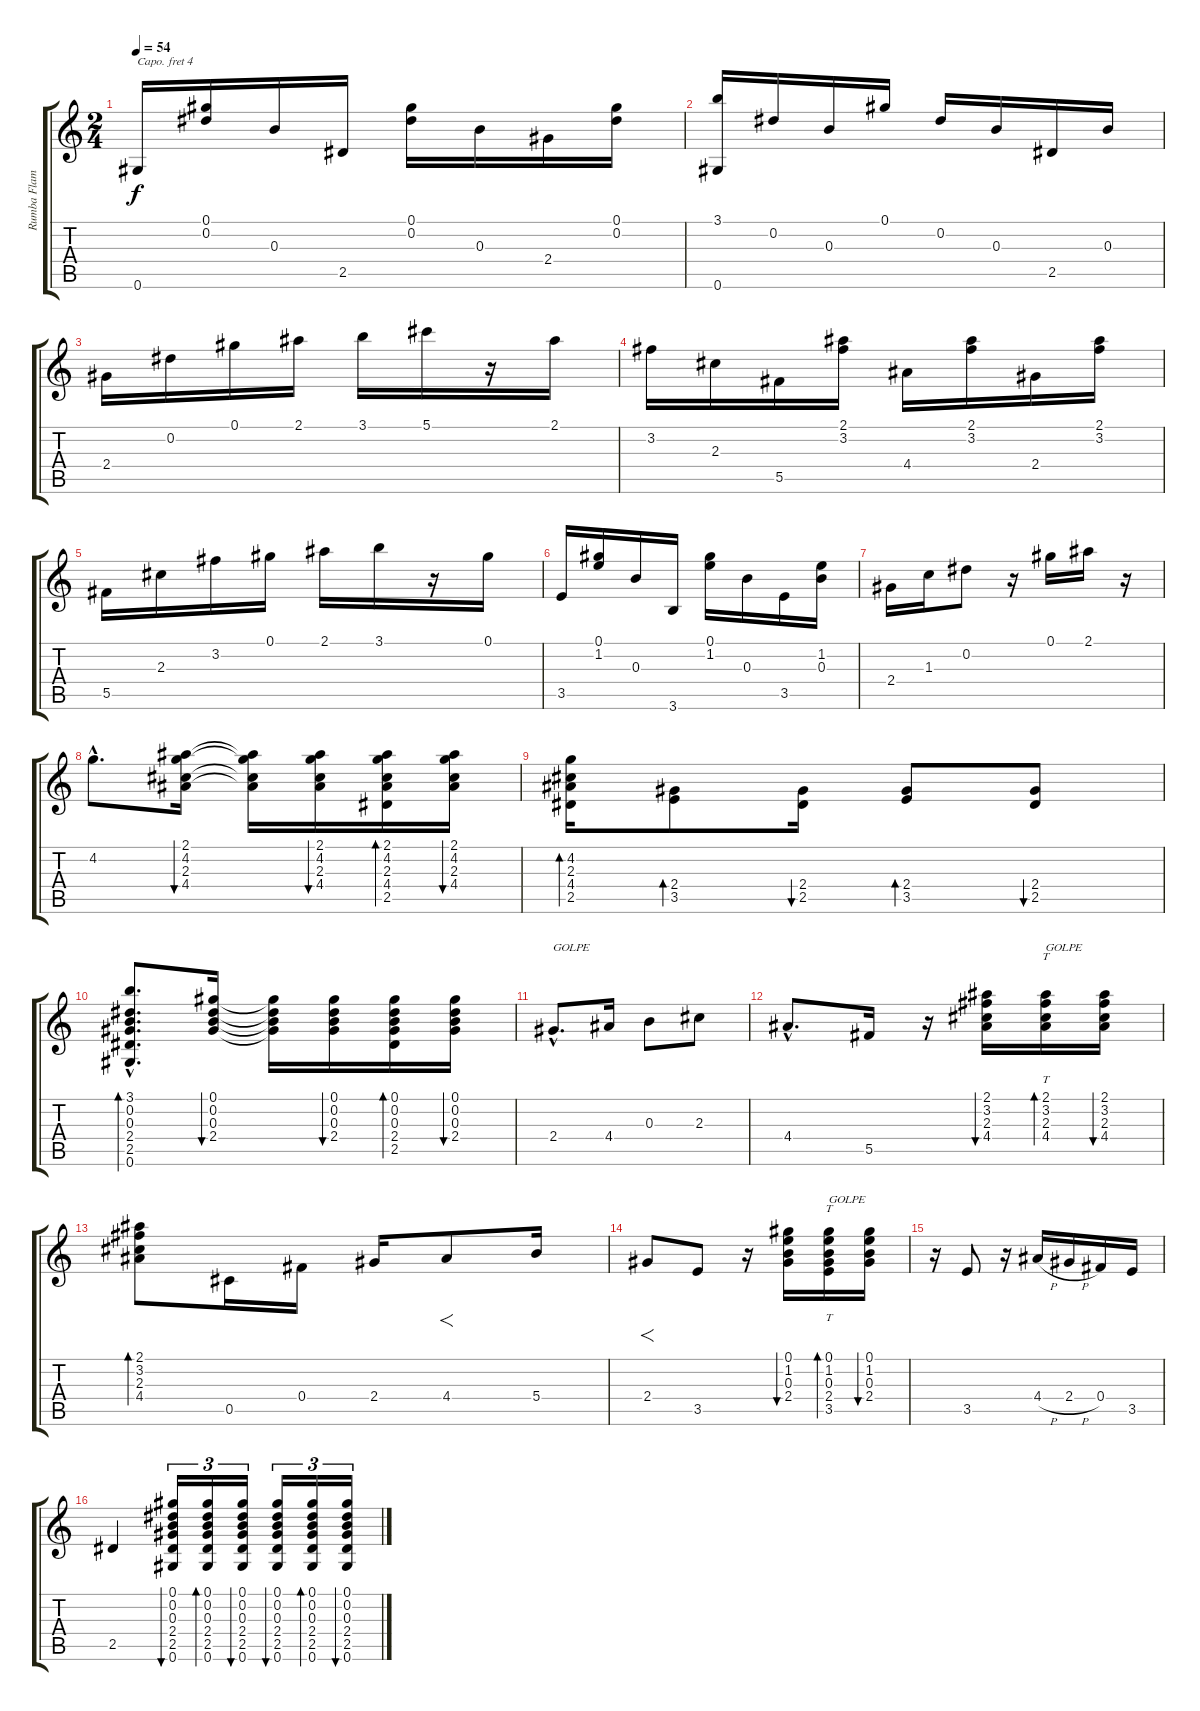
\track ("Rumba Flamenca" "Rumba Flam") {instrument acousticguitarnylon}
\staff {score tabs}
\capo 4
\tuning (E4 B3 G3 D3 A2 E2) {hide}
\ts (2 4)
\tempo 54
\clef g2
\ks c
0.6.16{dy f} (0.1 0.2).16 0.3.16 2.5.16 (0.1 0.2).16 0.3.16 2.4.16 (0.1 0.2).16 |
(3.1 0.6).16 0.2.16 0.3.16 0.1.16 0.2.16 0.3.16 2.5.16 0.3.16 |
2.4.16 0.2.16 0.1.16 2.1.16 3.1.16 5.1.16 r.16 2.1.16 |
3.2.16 2.3.16 5.5.16 (2.1 3.2).16 4.4.16 (2.1 3.2).16 2.4.16 (2.1 3.2).16 |
5.5.16 2.3.16 3.2.16 0.1.16 2.1.16 3.1.16 r.16 0.1.16 |
3.5.16 (0.1 1.2).16 0.3.16 3.6.16 (0.1 1.2).16 0.3.16 3.5.16 (1.2 0.3).16 |
2.4.16 1.3.16 0.2.8 r.16 0.1.16 2.1.16 r.16 |
4.2{hac}.8{d} (2.1 4.2 2.3 4.4).16{bu 240} (2.1{t} 4.2{t} 2.3{t} 4.4{t}).16 (2.1 4.2 2.3 4.4).16{bu 240} (2.1 4.2 2.3 4.4 2.5).16{bd 240} (2.1 4.2 2.3 4.4).16{bu 240} |
(4.2 2.3 4.4 2.5).16{bd 240} (2.4 3.5).8{bd 240} (2.4 2.5).16{bu 240} (2.4 3.5).8{bd 240} (2.4 2.5).8{bu 240} |
(3.1{hac} 0.2{hac} 0.3{hac} 2.4{hac} 2.5{hac} 0.6{hac}).8{d bd 240} (0.1 0.2 0.3 2.4).16{bu 240} (0.1{t} 0.2{t} 0.3{t} 2.4{t}).16 (0.1 0.2 0.3 2.4).16{bu 240} (0.1 0.2 0.3 2.4 2.5).16{bd 240} (0.1 0.2 0.3 2.4).16{bu 240} |
2.4{hac}.8{d txt "GOLPE"} 4.4.16 0.3.8 2.3.8 |
4.4{hac}.8{d} 5.5.16 r.16 (2.1 3.2 2.3 4.4).16{bu 240} (2.1 3.2 2.3 4.4).16{tt bd 240 txt "GOLPE"} (2.1 3.2 2.3 4.4).16{bu 240} |
(2.1 3.2 2.3 4.4).8{bd 240} 0.5.16 0.4.16 2.4.16 4.4.8{f} 5.4.16 |
2.4.8{f} 3.5.8 r.16 (0.1 1.2 0.3 2.4).16{bu 240} (0.1 1.2 0.3 2.4 3.5).16{tt bd 240 txt "GOLPE"} (0.1 1.2 0.3 2.4).16{bu 240} |
r.16 3.5.8 r.16 4.4{h}.16 2.4{h}.16 0.4.16 3.5.16 |
2.5.4 (0.1 0.2 0.3 2.4 2.5 0.6).16{tu (3 2) bu 240} (0.1 0.2 0.3 2.4 2.5 0.6).16{tu (3 2) bd 240} (0.1 0.2 0.3 2.4 2.5 0.6).16{tu (3 2) bu 240} (0.1 0.2 0.3 2.4 2.5 0.6).16{tu (3 2) bu 240} (0.1 0.2 0.3 2.4 2.5 0.6).16{tu (3 2) bd 240} (0.1 0.2 0.3 2.4 2.5 0.6).16{tu (3 2) bu 240}
